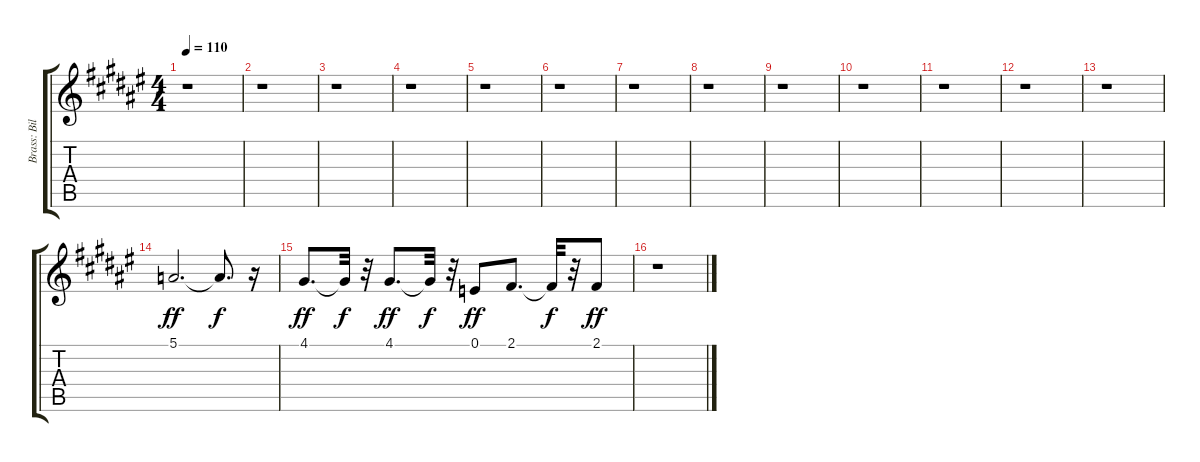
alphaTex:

\track ("Brass: Bill Payne" "Brass: Bil") {instrument brasssection}
\staff {score tabs}
\tuning (E4 B3 G3 D3 A2 E2) {hide}
\ts (4 4)
\tempo 110
\clef g2
\ks f#
r.1{dy f} |
r.1 |
r.1 |
r.1 |
r.1 |
r.1 |
r.1 |
r.1 |
r.1 |
r.1 |
r.1 |
r.1 |
r.1 |
5.1.2{d dy ff} 5.1{t}.8{d dy f} r.16 |
4.1.8{d dy ff} 4.1{t}.32{dy f} r.32 4.1.8{d dy ff} 4.1{t}.32{dy f} r.32 0.1.8{dy ff} 2.1.8{d} 2.1{t}.32{dy f} r.32 2.1.8{dy ff} |
r.1
